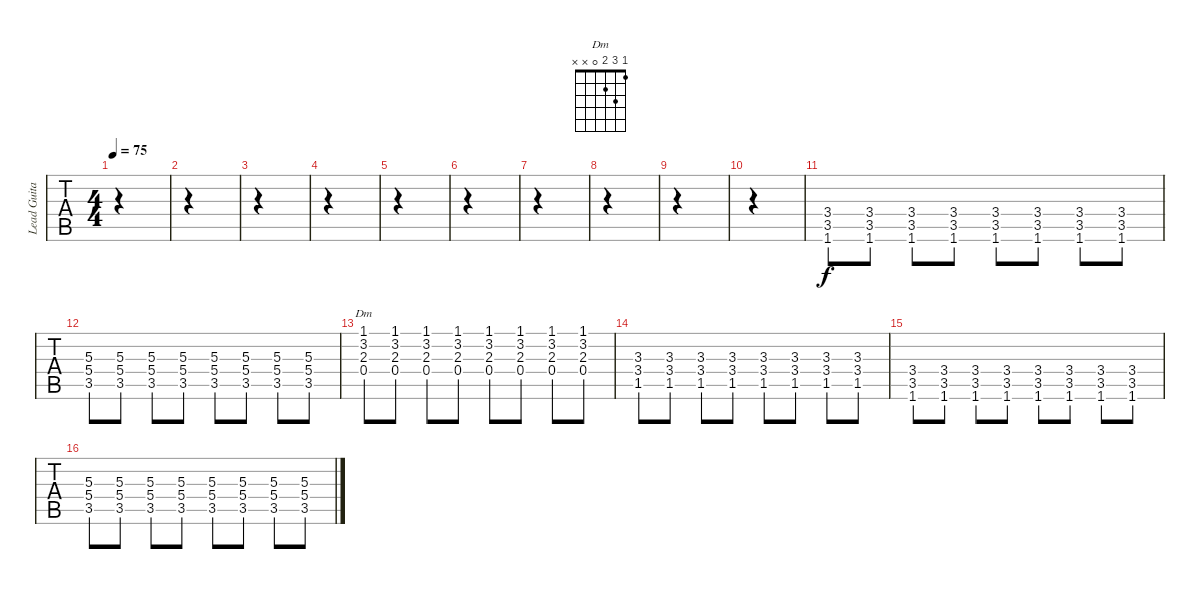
\track ("Lead Guitar (Benoît)" "Lead Guita") {instrument overdrivenguitar}
\staff {tabs}
\tuning (E4 B3 G3 D3 A2 E2) {hide}
\chord ("Dm" 1 3 2 0 x x)
\ts (4 4)
\tempo 75
\clef g2
\ks c
|
|
|
|
|
|
|
|
|
|
(3.4 3.5 1.6).8 (3.4 3.5 1.6).8 (3.4 3.5 1.6).8 (3.4 3.5 1.6).8 (3.4 3.5 1.6).8 (3.4 3.5 1.6).8 (3.4 3.5 1.6).8 (3.4 3.5 1.6).8 |
(5.3 5.4 3.5).8 (5.3 5.4 3.5).8 (5.3 5.4 3.5).8 (5.3 5.4 3.5).8 (5.3 5.4 3.5).8 (5.3 5.4 3.5).8 (5.3 5.4 3.5).8 (5.3 5.4 3.5).8 |
(1.1 3.2 2.3 0.4).8{ch "Dm"} (1.1 3.2 2.3 0.4).8 (1.1 3.2 2.3 0.4).8 (1.1 3.2 2.3 0.4).8 (1.1 3.2 2.3 0.4).8 (1.1 3.2 2.3 0.4).8 (1.1 3.2 2.3 0.4).8 (1.1 3.2 2.3 0.4).8 |
(3.3 3.4 1.5).8 (3.3 3.4 1.5).8 (3.3 3.4 1.5).8 (3.3 3.4 1.5).8 (3.3 3.4 1.5).8 (3.3 3.4 1.5).8 (3.3 3.4 1.5).8 (3.3 3.4 1.5).8 |
(3.4 3.5 1.6).8 (3.4 3.5 1.6).8 (3.4 3.5 1.6).8 (3.4 3.5 1.6).8 (3.4 3.5 1.6).8 (3.4 3.5 1.6).8 (3.4 3.5 1.6).8 (3.4 3.5 1.6).8 |
(5.3 5.4 3.5).8 (5.3 5.4 3.5).8 (5.3 5.4 3.5).8 (5.3 5.4 3.5).8 (5.3 5.4 3.5).8 (5.3 5.4 3.5).8 (5.3 5.4 3.5).8 (5.3 5.4 3.5).8
